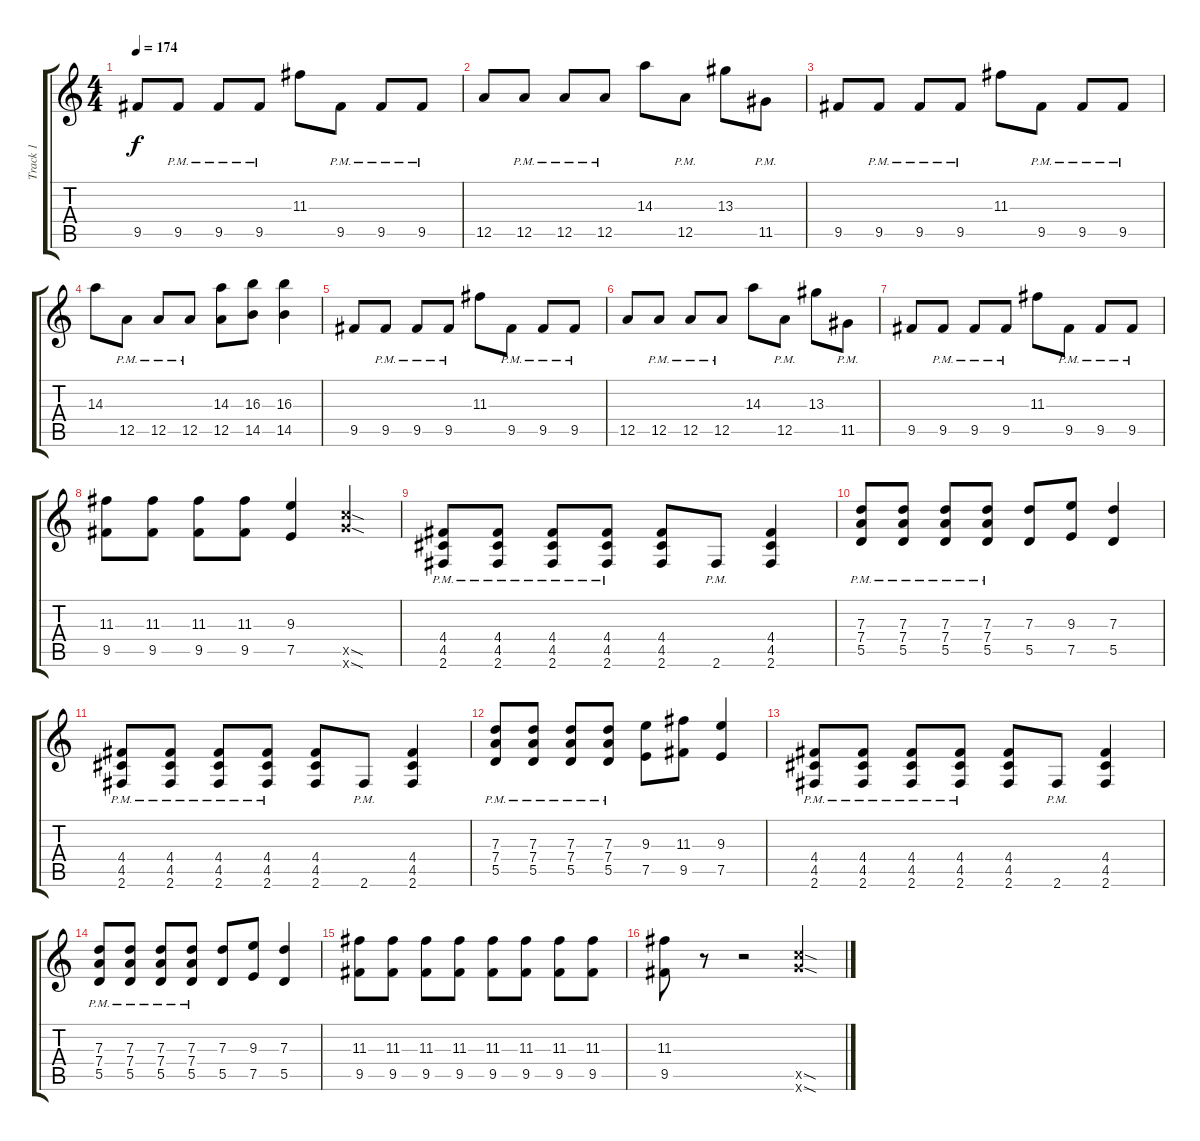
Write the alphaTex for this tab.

\track ("Track 1" "Track 1") {instrument overdrivenguitar}
\staff {score tabs}
\tuning (E4 B3 G3 D3 A2 E2) {hide}
\ts (4 4)
\tempo 174
\clef g2
\ks c
9.5.8{dy f} 9.5{pm}.8 9.5{pm}.8 9.5{pm}.8 11.3.8 9.5{pm}.8 9.5{pm}.8 9.5{pm}.8 |
12.5.8 12.5{pm}.8 12.5{pm}.8 12.5{pm}.8 14.3.8 12.5{pm}.8 13.3.8 11.5{pm}.8 |
9.5.8 9.5{pm}.8 9.5{pm}.8 9.5{pm}.8 11.3.8 9.5{pm}.8 9.5{pm}.8 9.5{pm}.8 |
14.3.8 12.5{pm}.8 12.5{pm}.8 12.5{pm}.8 (14.3 12.5).8 (16.3 14.5).8 (16.3 14.5).4 |
9.5.8 9.5{pm}.8 9.5{pm}.8 9.5{pm}.8 11.3.8 9.5{pm}.8 9.5{pm}.8 9.5{pm}.8 |
12.5.8 12.5{pm}.8 12.5{pm}.8 12.5{pm}.8 14.3.8 12.5{pm}.8 13.3.8 11.5{pm}.8 |
9.5.8 9.5{pm}.8 9.5{pm}.8 9.5{pm}.8 11.3.8 9.5{pm}.8 9.5{pm}.8 9.5{pm}.8 |
(11.3 9.5).8 (11.3 9.5).8 (11.3 9.5).8 (11.3 9.5).8 (9.3 7.5).4 (15.5{sod x} 15.6{sod x}).4 |
(4.4{pm} 4.5{pm} 2.6{pm}).8 (4.4{pm} 4.5{pm} 2.6{pm}).8 (4.4{pm} 4.5{pm} 2.6{pm}).8 (4.4{pm} 4.5{pm} 2.6{pm}).8 (4.4 4.5 2.6).8 2.6{pm}.8 (4.4 4.5 2.6).4 |
(7.3{pm} 7.4{pm} 5.5{pm}).8 (7.3{pm} 7.4{pm} 5.5{pm}).8 (7.3{pm} 7.4{pm} 5.5{pm}).8 (7.3{pm} 7.4{pm} 5.5{pm}).8 (7.3 5.5).8 (9.3 7.5).8 (7.3 5.5).4 |
(4.4{pm} 4.5{pm} 2.6{pm}).8 (4.4{pm} 4.5{pm} 2.6{pm}).8 (4.4{pm} 4.5{pm} 2.6{pm}).8 (4.4{pm} 4.5{pm} 2.6{pm}).8 (4.4 4.5 2.6).8 2.6{pm}.8 (4.4 4.5 2.6).4 |
(7.3{pm} 7.4{pm} 5.5{pm}).8 (7.3{pm} 7.4{pm} 5.5{pm}).8 (7.3{pm} 7.4{pm} 5.5{pm}).8 (7.3{pm} 7.4{pm} 5.5{pm}).8 (9.3 7.5).8 (11.3 9.5).8 (9.3 7.5).4 |
(4.4{pm} 4.5{pm} 2.6{pm}).8 (4.4{pm} 4.5{pm} 2.6{pm}).8 (4.4{pm} 4.5{pm} 2.6{pm}).8 (4.4{pm} 4.5{pm} 2.6{pm}).8 (4.4 4.5 2.6).8 2.6{pm}.8 (4.4 4.5 2.6).4 |
(7.3{pm} 7.4{pm} 5.5{pm}).8 (7.3{pm} 7.4{pm} 5.5{pm}).8 (7.3{pm} 7.4{pm} 5.5{pm}).8 (7.3{pm} 7.4{pm} 5.5{pm}).8 (7.3 5.5).8 (9.3 7.5).8 (7.3 5.5).4 |
(11.3 9.5).8 (11.3 9.5).8 (11.3 9.5).8 (11.3 9.5).8 (11.3 9.5).8 (11.3 9.5).8 (11.3 9.5).8 (11.3 9.5).8 |
(11.3 9.5).8 r.8 r.2 (15.5{sod x} 15.6{sod x}).4
